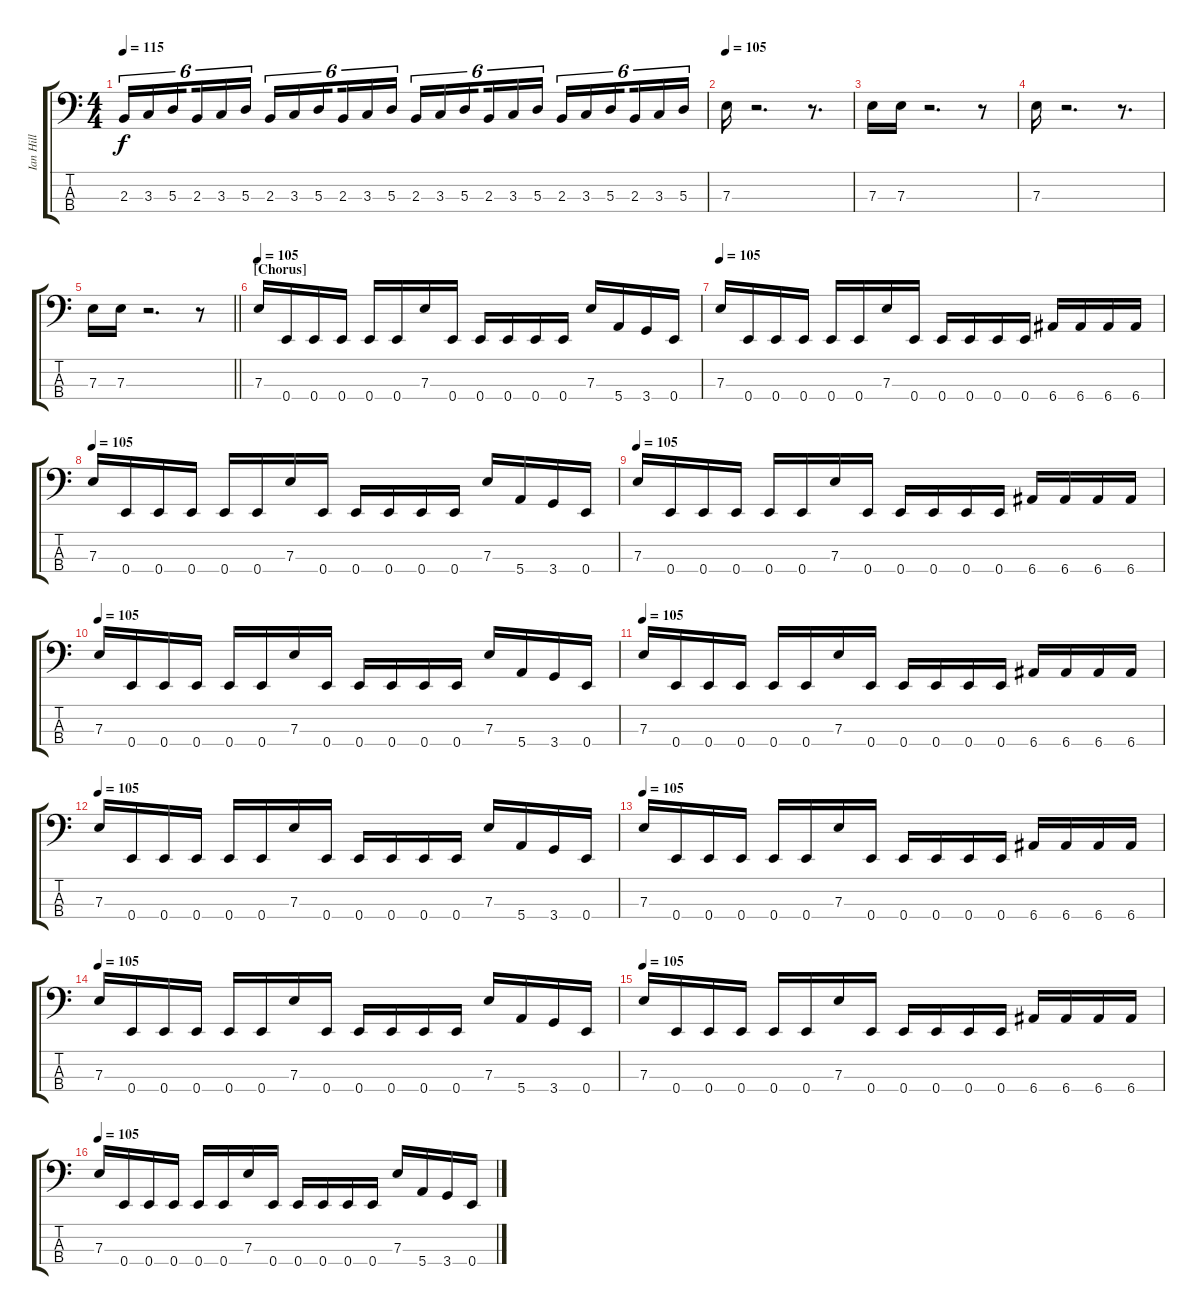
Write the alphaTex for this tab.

\track ("Ian Hill" "Ian Hill") {instrument electricbassfinger}
\staff {score tabs}
\tuning (G2 D2 A1 E1) {hide}
\ts (4 4)
\tempo 115
\clef f4
\ks c
2.3.16{tu (6 4) dy f} 3.3.16{tu (6 4)} 5.3.16{tu (6 4) beam splitsecondary} 2.3.16{tu (6 4)} 3.3.16{tu (6 4)} 5.3.16{tu (6 4)} 2.3.16{tu (6 4)} 3.3.16{tu (6 4)} 5.3.16{tu (6 4) beam splitsecondary} 2.3.16{tu (6 4)} 3.3.16{tu (6 4)} 5.3.16{tu (6 4)} 2.3.16{tu (6 4)} 3.3.16{tu (6 4)} 5.3.16{tu (6 4) beam splitsecondary} 2.3.16{tu (6 4)} 3.3.16{tu (6 4)} 5.3.16{tu (6 4)} 2.3.16{tu (6 4)} 3.3.16{tu (6 4)} 5.3.16{tu (6 4) beam splitsecondary} 2.3.16{tu (6 4)} 3.3.16{tu (6 4)} 5.3.16{tu (6 4)} |
\tempo 105
7.3.16 r.2{d} r.8{d} |
7.3.16 7.3.16 r.2{d} r.8 |
7.3.16 r.2{d} r.8{d} |
\barLineRight lightlight
7.3.16 7.3.16 r.2{d} r.8 |
\section ("" "[Chorus]")
\tempo 105
7.3.16 0.4.16 0.4.16 0.4.16 0.4.16 0.4.16 7.3.16 0.4.16 0.4.16 0.4.16 0.4.16 0.4.16 7.3.16 5.4.16 3.4.16 0.4.16 |
\tempo 105
7.3.16 0.4.16 0.4.16 0.4.16 0.4.16 0.4.16 7.3.16 0.4.16 0.4.16 0.4.16 0.4.16 0.4.16 6.4.16 6.4.16 6.4.16 6.4.16 |
\tempo 105
7.3.16 0.4.16 0.4.16 0.4.16 0.4.16 0.4.16 7.3.16 0.4.16 0.4.16 0.4.16 0.4.16 0.4.16 7.3.16 5.4.16 3.4.16 0.4.16 |
\tempo 105
7.3.16 0.4.16 0.4.16 0.4.16 0.4.16 0.4.16 7.3.16 0.4.16 0.4.16 0.4.16 0.4.16 0.4.16 6.4.16 6.4.16 6.4.16 6.4.16 |
\tempo 105
7.3.16 0.4.16 0.4.16 0.4.16 0.4.16 0.4.16 7.3.16 0.4.16 0.4.16 0.4.16 0.4.16 0.4.16 7.3.16 5.4.16 3.4.16 0.4.16 |
\tempo 105
7.3.16 0.4.16 0.4.16 0.4.16 0.4.16 0.4.16 7.3.16 0.4.16 0.4.16 0.4.16 0.4.16 0.4.16 6.4.16 6.4.16 6.4.16 6.4.16 |
\tempo 105
7.3.16 0.4.16 0.4.16 0.4.16 0.4.16 0.4.16 7.3.16 0.4.16 0.4.16 0.4.16 0.4.16 0.4.16 7.3.16 5.4.16 3.4.16 0.4.16 |
\tempo 105
7.3.16 0.4.16 0.4.16 0.4.16 0.4.16 0.4.16 7.3.16 0.4.16 0.4.16 0.4.16 0.4.16 0.4.16 6.4.16 6.4.16 6.4.16 6.4.16 |
\tempo 105
7.3.16 0.4.16 0.4.16 0.4.16 0.4.16 0.4.16 7.3.16 0.4.16 0.4.16 0.4.16 0.4.16 0.4.16 7.3.16 5.4.16 3.4.16 0.4.16 |
\tempo 105
7.3.16 0.4.16 0.4.16 0.4.16 0.4.16 0.4.16 7.3.16 0.4.16 0.4.16 0.4.16 0.4.16 0.4.16 6.4.16 6.4.16 6.4.16 6.4.16 |
\tempo 105
7.3.16 0.4.16 0.4.16 0.4.16 0.4.16 0.4.16 7.3.16 0.4.16 0.4.16 0.4.16 0.4.16 0.4.16 7.3.16 5.4.16 3.4.16 0.4.16
